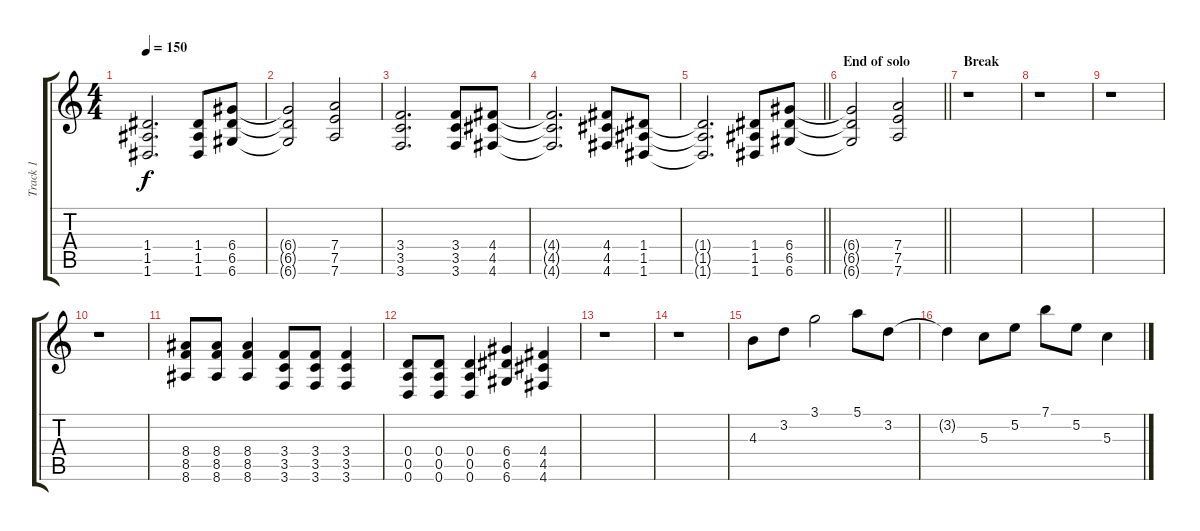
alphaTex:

\track ("Track 1" "Track 1") {instrument distortionguitar}
\staff {score tabs}
\tuning (E4 B3 G3 D3 A2 D2) {hide}
\ts (4 4)
\tempo 150
\clef g2
\ks c
(1.4{t} 1.5{t} 1.6{t}).2{d dy f} (1.4 1.5 1.6).8 (6.4 6.5 6.6).8 |
(6.4{t} 6.5{t} 6.6{t}).2 (7.4 7.5 7.6).2 |
(3.4 3.5 3.6).2{d} (3.4 3.5 3.6).8 (4.4 4.5 4.6).8 |
(4.4{t} 4.5{t} 4.6{t}).2{d} (4.4 4.5 4.6).8 (1.4 1.5 1.6).8 |
\barLineRight lightlight
(1.4{t} 1.5{t} 1.6{t}).2{d} (1.4 1.5 1.6).8 (6.4 6.5 6.6).8 |
\section ("" "End of solo")
\barLineRight lightlight
(6.4{t} 6.5{t} 6.6{t}).2 (7.4 7.5 7.6).2 |
\section ("" "Break")
r.1 |
r.1 |
r.1 |
r.1 |
(8.4 8.5 8.6).8 (8.4 8.5 8.6).8 (8.4 8.5 8.6).4 (3.4 3.5 3.6).8 (3.4 3.5 3.6).8 (3.4 3.5 3.6).4 |
(0.4 0.5 0.6).8 (0.4 0.5 0.6).8 (0.4 0.5 0.6).4 (6.4 6.5 6.6).4 (4.4 4.5 4.6).4 |
r.1 |
r.1 |
4.3.8 3.2.8 3.1.2 5.1.8 3.2.8 |
3.2{t}.4 5.3.8 5.2.8 7.1.8 5.2.8 5.3.4
